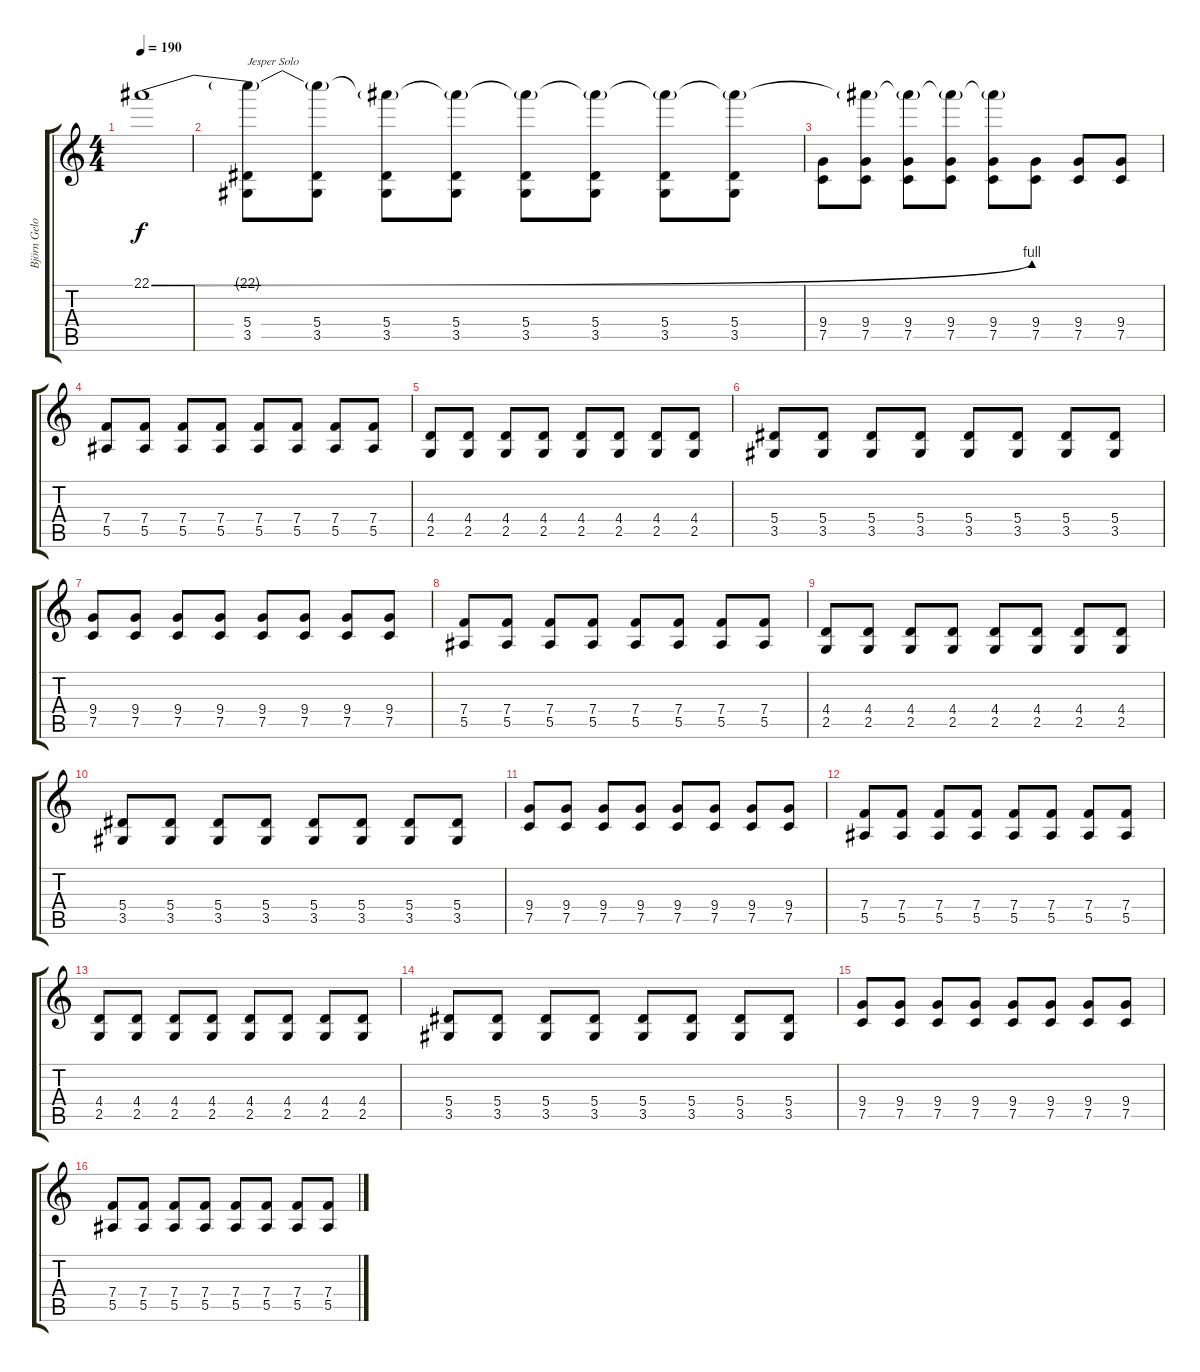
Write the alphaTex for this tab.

\track ("Björn Gelotte" "Björn Gelo") {instrument distortionguitar}
\staff {score tabs}
\tuning (C4 G3 Eb3 Bb2 F2 C2) {hide}
\ts (4 4)
\tempo 190
\clef g2
\ks c
22.1{be (bend 0 0 60 4)}.1{dy f} |
(22.1{t} 5.4 3.5).8{txt "Jesper Solo"} (22.1{t} 5.4 3.5).8 (22.1{t} 5.4 3.5).8 (22.1{t} 5.4 3.5).8 (22.1{t} 5.4 3.5).8 (22.1{t} 5.4 3.5).8 (22.1{t} 5.4 3.5).8 (22.1{t} 5.4 3.5).8 |
(9.4 7.5).8 (22.1{t} 9.4 7.5).8 (22.1{t} 9.4 7.5).8 (22.1{t} 9.4 7.5).8 (22.1{t} 9.4 7.5).8 (9.4 7.5).8 (9.4 7.5).8 (9.4 7.5).8 |
(7.4 5.5).8 (7.4 5.5).8 (7.4 5.5).8 (7.4 5.5).8 (7.4 5.5).8 (7.4 5.5).8 (7.4 5.5).8 (7.4 5.5).8 |
(4.4 2.5).8 (4.4 2.5).8 (4.4 2.5).8 (4.4 2.5).8 (4.4 2.5).8 (4.4 2.5).8 (4.4 2.5).8 (4.4 2.5).8 |
(5.4 3.5).8 (5.4 3.5).8 (5.4 3.5).8 (5.4 3.5).8 (5.4 3.5).8 (5.4 3.5).8 (5.4 3.5).8 (5.4 3.5).8 |
(9.4 7.5).8 (9.4 7.5).8 (9.4 7.5).8 (9.4 7.5).8 (9.4 7.5).8 (9.4 7.5).8 (9.4 7.5).8 (9.4 7.5).8 |
(7.4 5.5).8 (7.4 5.5).8 (7.4 5.5).8 (7.4 5.5).8 (7.4 5.5).8 (7.4 5.5).8 (7.4 5.5).8 (7.4 5.5).8 |
(4.4 2.5).8 (4.4 2.5).8 (4.4 2.5).8 (4.4 2.5).8 (4.4 2.5).8 (4.4 2.5).8 (4.4 2.5).8 (4.4 2.5).8 |
(5.4 3.5).8 (5.4 3.5).8 (5.4 3.5).8 (5.4 3.5).8 (5.4 3.5).8 (5.4 3.5).8 (5.4 3.5).8 (5.4 3.5).8 |
(9.4 7.5).8 (9.4 7.5).8 (9.4 7.5).8 (9.4 7.5).8 (9.4 7.5).8 (9.4 7.5).8 (9.4 7.5).8 (9.4 7.5).8 |
(7.4 5.5).8 (7.4 5.5).8 (7.4 5.5).8 (7.4 5.5).8 (7.4 5.5).8 (7.4 5.5).8 (7.4 5.5).8 (7.4 5.5).8 |
(4.4 2.5).8 (4.4 2.5).8 (4.4 2.5).8 (4.4 2.5).8 (4.4 2.5).8 (4.4 2.5).8 (4.4 2.5).8 (4.4 2.5).8 |
(5.4 3.5).8 (5.4 3.5).8 (5.4 3.5).8 (5.4 3.5).8 (5.4 3.5).8 (5.4 3.5).8 (5.4 3.5).8 (5.4 3.5).8 |
(9.4 7.5).8 (9.4 7.5).8 (9.4 7.5).8 (9.4 7.5).8 (9.4 7.5).8 (9.4 7.5).8 (9.4 7.5).8 (9.4 7.5).8 |
(7.4 5.5).8 (7.4 5.5).8 (7.4 5.5).8 (7.4 5.5).8 (7.4 5.5).8 (7.4 5.5).8 (7.4 5.5).8 (7.4 5.5).8
